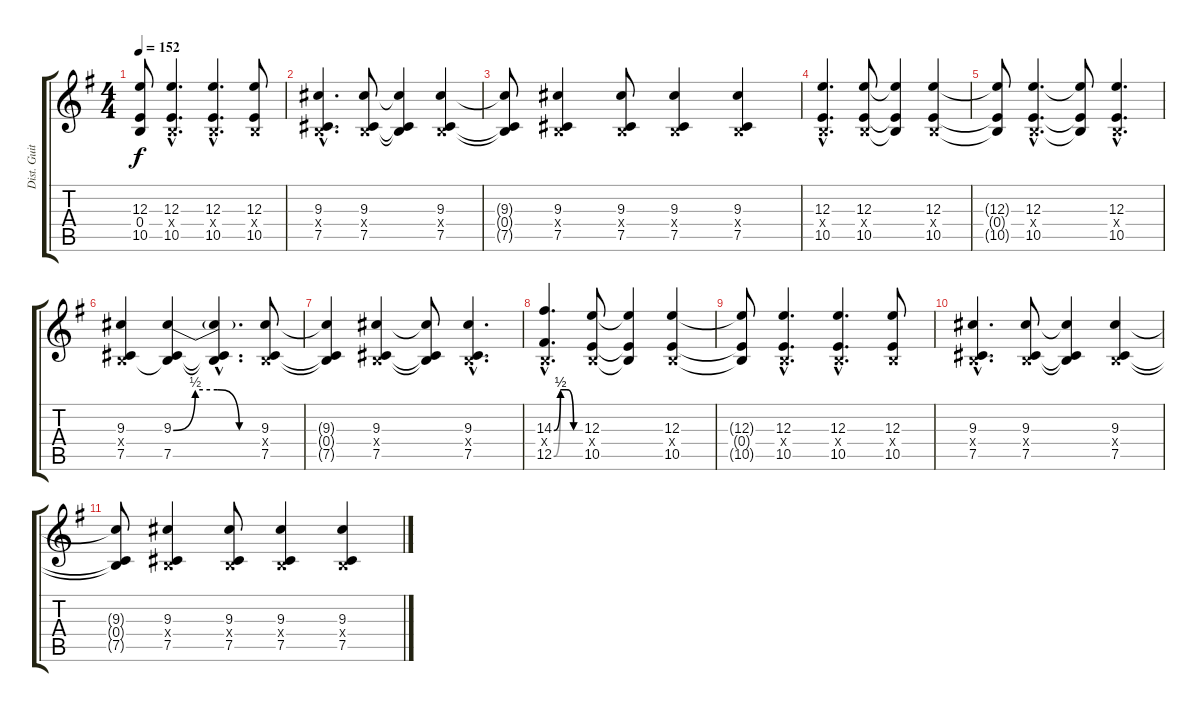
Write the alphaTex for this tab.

\track ("Dist. Guitar 2" "Dist. Guit") {instrument distortionguitar}
\staff {score tabs}
\tuning (Db4 Ab3 E3 B2 Gb2 Db2) {hide}
\ts (4 4)
\tempo 152
\clef g2
\ks eminor
(12.3{t} 0.4{t} 10.5{t}).8{dy f} (12.3{hac} 0.4{hac x} 10.5{hac}).4{d} (12.3{hac} 0.4{hac x} 10.5{hac}).4{d} (12.3 0.4{x} 10.5).8 |
(9.3{hac} 0.4{hac x} 7.5{hac}).4{d} (9.3 0.4{x} 7.5).8 (9.3{t} 0.4{t} 7.5{t}).4 (9.3 0.4{x} 7.5).4 |
(9.3{t} 0.4{t} 7.5{t}).8 (9.3 0.4{x} 7.5).4 (9.3 0.4{x} 7.5).8 (9.3 0.4{x} 7.5).4 (9.3 0.4{x} 7.5).4 |
(12.3{hac} 0.4{hac x} 10.5{hac}).4{d} (12.3 0.4{x} 10.5).8 (12.3{t} 0.4{t} 10.5{t}).4 (12.3 0.4{x} 10.5).4 |
(12.3{t} 0.4{t} 10.5{t}).8 (12.3{hac} 0.4{hac x} 10.5{hac}).4{d} (12.3{t} 0.4{t} 10.5{t}).8 (12.3{hac} 0.4{hac x} 10.5{hac}).4{d} |
(9.3 0.4{x} 7.5).4 (9.3{be (custom 0 0 15 2 30 2 45 0 60 0)} 0.4{t} 7.5).4 (9.3{hac t} 0.4{hac t} 7.5{hac t}).4{d} (9.3 0.4{x} 7.5).8 |
(9.3{t} 0.4{t} 7.5{t}).4 (9.3 0.4{x} 7.5).4 (9.3{t} 0.4{t} 7.5{t}).8 (9.3{hac} 0.4{hac x} 7.5{hac}).4{d} |
(14.3{be (custom 0 0 15 2 30 2 45 0 60 0) hac} 0.4{hac x} 12.5{be (custom 0 0 15 2 30 2 45 0 60 0) hac}).4{d} (12.3 0.4{x} 10.5).8 (12.3{t} 0.4{t} 10.5{t}).4 (12.3 0.4{x} 10.5).4 |
(12.3{t} 0.4{t} 10.5{t}).8 (12.3{hac} 0.4{hac x} 10.5{hac}).4{d} (12.3{hac} 0.4{hac x} 10.5{hac}).4{d} (12.3 0.4{x} 10.5).8 |
(9.3{hac} 0.4{hac x} 7.5{hac}).4{d} (9.3 0.4{x} 7.5).8 (9.3{t} 0.4{t} 7.5{t}).4 (9.3 0.4{x} 7.5).4 |
(9.3{t} 0.4{t} 7.5{t}).8 (9.3 0.4{x} 7.5).4 (9.3 0.4{x} 7.5).8 (9.3 0.4{x} 7.5).4 (9.3 0.4{x} 7.5).4
